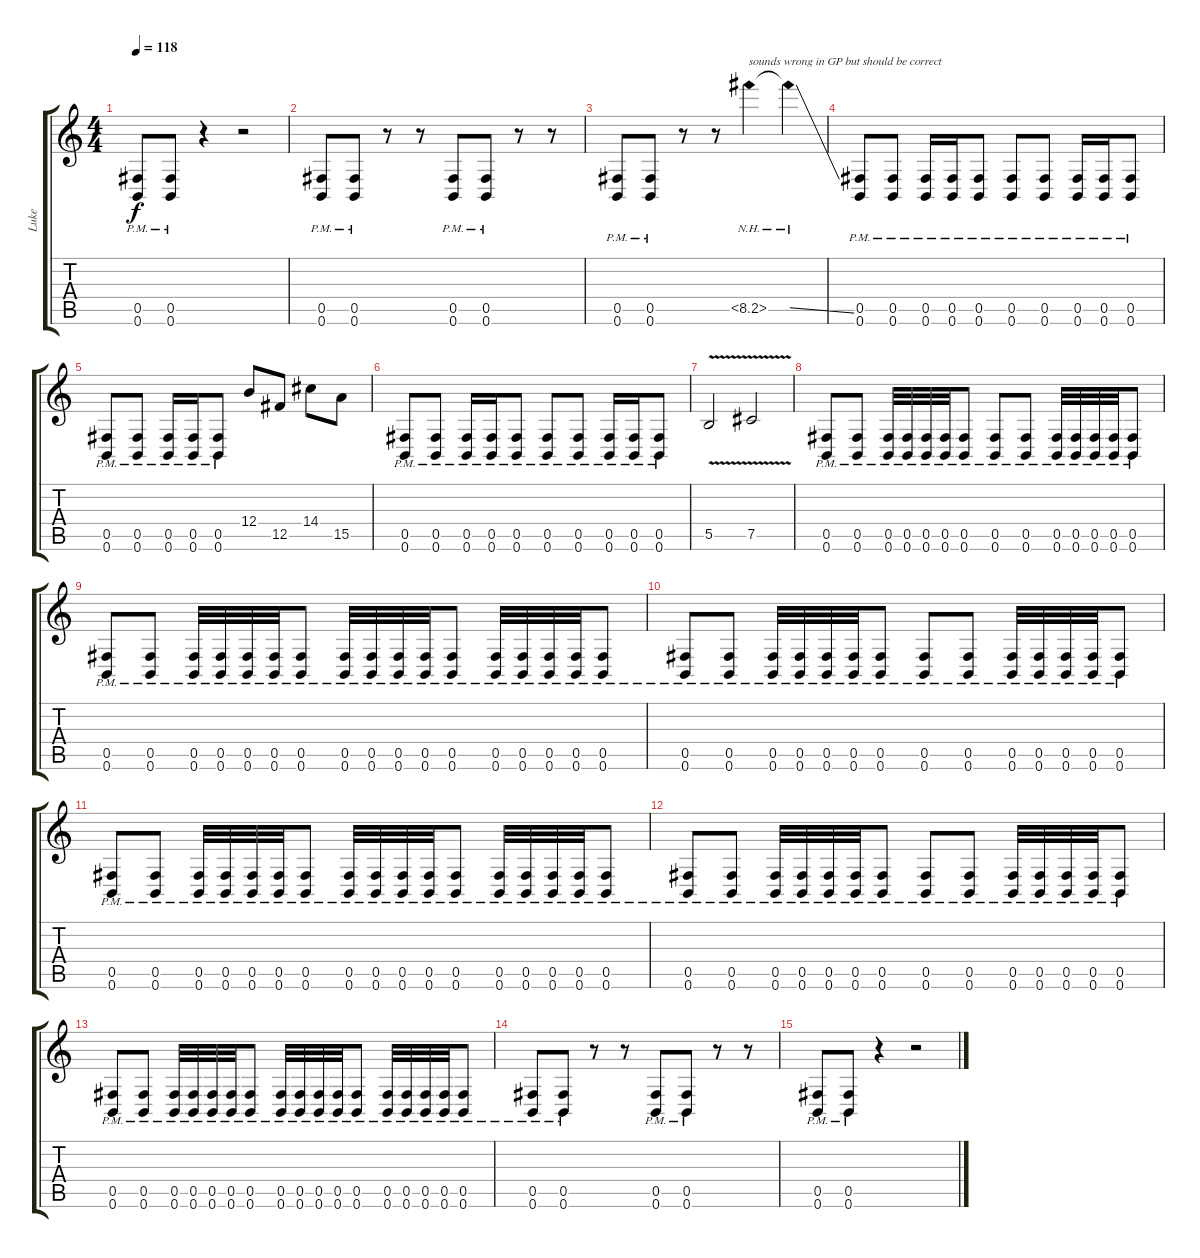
\track ("Luke" "Luke") {instrument distortionguitar}
\staff {score tabs}
\tuning (Db4 Ab3 E3 B2 Gb2 B1) {hide}
\ts (4 4)
\tempo 118
\clef g2
\ks c
(0.5{pm} 0.6{pm}).8{dy f} (0.5{pm} 0.6{pm}).8 r.4 r.2 |
(0.5{pm} 0.6{pm}).8 (0.5{pm} 0.6{pm}).8 r.8 r.8 (0.5{pm} 0.6{pm}).8 (0.5{pm} 0.6{pm}).8 r.8 r.8 |
(0.5{pm} 0.6{pm}).8 (0.5{pm} 0.6{pm}).8 r.8 r.8 8.5{nh}.4{txt "sounds wrong in GP but should be correct"} 8.5{nh ss t}.4 |
(0.5{pm} 0.6{pm}).8 (0.5{pm} 0.6{pm}).8 (0.5{pm} 0.6{pm}).16 (0.5{pm} 0.6{pm}).16 (0.5{pm} 0.6{pm}).8 (0.5{pm} 0.6{pm}).8 (0.5{pm} 0.6{pm}).8 (0.5{pm} 0.6{pm}).16 (0.5{pm} 0.6{pm}).16 (0.5{pm} 0.6{pm}).8 |
(0.5{pm} 0.6{pm}).8 (0.5{pm} 0.6{pm}).8 (0.5{pm} 0.6{pm}).16 (0.5{pm} 0.6{pm}).16 (0.5{pm} 0.6{pm}).8 12.4.8 12.5.8 14.4.8 15.5.8 |
(0.5{pm} 0.6{pm}).8 (0.5{pm} 0.6{pm}).8 (0.5{pm} 0.6{pm}).16 (0.5{pm} 0.6{pm}).16 (0.5{pm} 0.6{pm}).8 (0.5{pm} 0.6{pm}).8 (0.5{pm} 0.6{pm}).8 (0.5{pm} 0.6{pm}).16 (0.5{pm} 0.6{pm}).16 (0.5{pm} 0.6{pm}).8 |
5.5{v}.2 7.5{v}.2 |
(0.5{pm} 0.6{pm}).8 (0.5{pm} 0.6{pm}).8 (0.5{pm} 0.6{pm}).32 (0.5{pm} 0.6{pm}).32 (0.5{pm} 0.6{pm}).32 (0.5{pm} 0.6{pm}).32 (0.5{pm} 0.6{pm}).8 (0.5{pm} 0.6{pm}).8 (0.5{pm} 0.6{pm}).8 (0.5{pm} 0.6{pm}).32 (0.5{pm} 0.6{pm}).32 (0.5{pm} 0.6{pm}).32 (0.5{pm} 0.6{pm}).32 (0.5{pm} 0.6{pm}).8 |
(0.5{pm} 0.6{pm}).8 (0.5{pm} 0.6{pm}).8 (0.5{pm} 0.6{pm}).32 (0.5{pm} 0.6{pm}).32 (0.5{pm} 0.6{pm}).32 (0.5{pm} 0.6{pm}).32 (0.5{pm} 0.6{pm}).8 (0.5{pm} 0.6{pm}).32 (0.5{pm} 0.6{pm}).32 (0.5{pm} 0.6{pm}).32 (0.5{pm} 0.6{pm}).32 (0.5{pm} 0.6{pm}).8 (0.5{pm} 0.6{pm}).32 (0.5{pm} 0.6{pm}).32 (0.5{pm} 0.6{pm}).32 (0.5{pm} 0.6{pm}).32 (0.5{pm} 0.6{pm}).8 |
(0.5{pm} 0.6{pm}).8 (0.5{pm} 0.6{pm}).8 (0.5{pm} 0.6{pm}).32 (0.5{pm} 0.6{pm}).32 (0.5{pm} 0.6{pm}).32 (0.5{pm} 0.6{pm}).32 (0.5{pm} 0.6{pm}).8 (0.5{pm} 0.6{pm}).8 (0.5{pm} 0.6{pm}).8 (0.5{pm} 0.6{pm}).32 (0.5{pm} 0.6{pm}).32 (0.5{pm} 0.6{pm}).32 (0.5{pm} 0.6{pm}).32 (0.5{pm} 0.6{pm}).8 |
(0.5{pm} 0.6{pm}).8 (0.5{pm} 0.6{pm}).8 (0.5{pm} 0.6{pm}).32 (0.5{pm} 0.6{pm}).32 (0.5{pm} 0.6{pm}).32 (0.5{pm} 0.6{pm}).32 (0.5{pm} 0.6{pm}).8 (0.5{pm} 0.6{pm}).32 (0.5{pm} 0.6{pm}).32 (0.5{pm} 0.6{pm}).32 (0.5{pm} 0.6{pm}).32 (0.5{pm} 0.6{pm}).8 (0.5{pm} 0.6{pm}).32 (0.5{pm} 0.6{pm}).32 (0.5{pm} 0.6{pm}).32 (0.5{pm} 0.6{pm}).32 (0.5{pm} 0.6{pm}).8 |
(0.5{pm} 0.6{pm}).8 (0.5{pm} 0.6{pm}).8 (0.5{pm} 0.6{pm}).32 (0.5{pm} 0.6{pm}).32 (0.5{pm} 0.6{pm}).32 (0.5{pm} 0.6{pm}).32 (0.5{pm} 0.6{pm}).8 (0.5{pm} 0.6{pm}).8 (0.5{pm} 0.6{pm}).8 (0.5{pm} 0.6{pm}).32 (0.5{pm} 0.6{pm}).32 (0.5{pm} 0.6{pm}).32 (0.5{pm} 0.6{pm}).32 (0.5{pm} 0.6{pm}).8 |
(0.5{pm} 0.6{pm}).8 (0.5{pm} 0.6{pm}).8 (0.5{pm} 0.6{pm}).32 (0.5{pm} 0.6{pm}).32 (0.5{pm} 0.6{pm}).32 (0.5{pm} 0.6{pm}).32 (0.5{pm} 0.6{pm}).8 (0.5{pm} 0.6{pm}).32 (0.5{pm} 0.6{pm}).32 (0.5{pm} 0.6{pm}).32 (0.5{pm} 0.6{pm}).32 (0.5{pm} 0.6{pm}).8 (0.5{pm} 0.6{pm}).32 (0.5{pm} 0.6{pm}).32 (0.5{pm} 0.6{pm}).32 (0.5{pm} 0.6{pm}).32 (0.5{pm} 0.6{pm}).8 |
(0.5{pm} 0.6{pm}).8 (0.5{pm} 0.6{pm}).8 r.8 r.8 (0.5{pm} 0.6{pm}).8 (0.5{pm} 0.6{pm}).8 r.8 r.8 |
(0.5{pm} 0.6{pm}).8 (0.5{pm} 0.6{pm}).8 r.4 r.2
